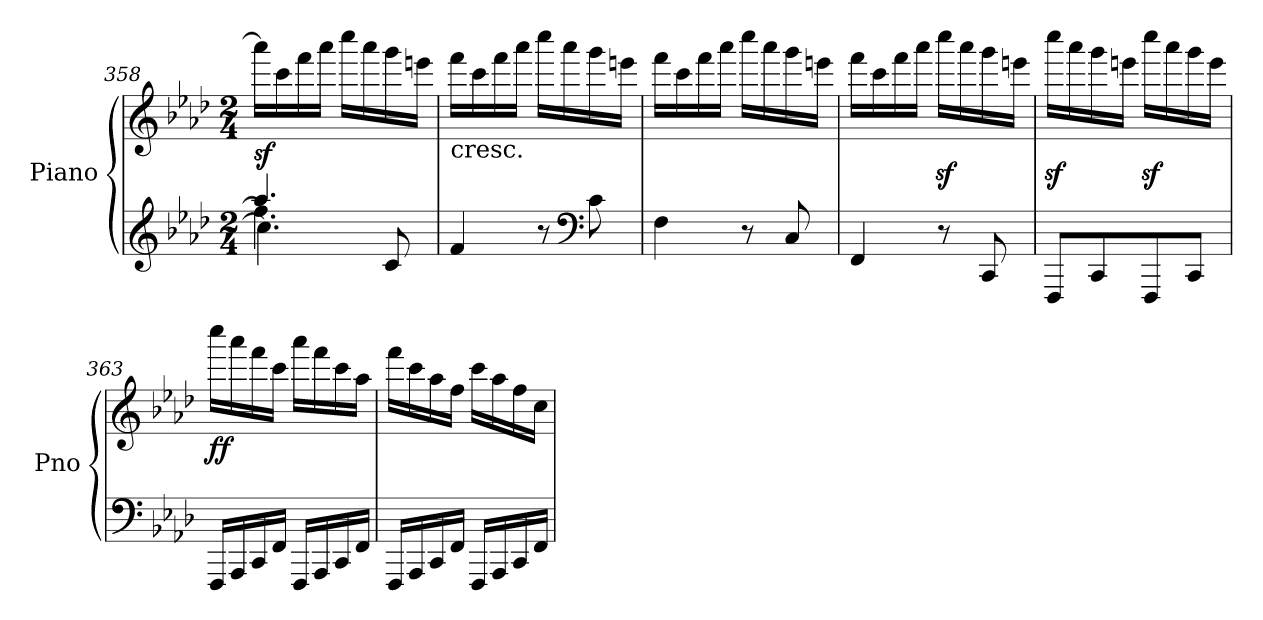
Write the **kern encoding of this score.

**kern	**kern	**dynam
*part1	*part1	*part1
*staff2	*staff1	*staff1/2
*I"Piano	*	*
*I'Pno	*	*
*clefG2	*clefG2	*
*k[b-e-a-d-]	*k[b-e-a-d-]	*
*A-:	*A-:	*
*M2/4	*M2/4	*
=358	=358	=358
*^	*	*
*	*^	*	*
!	!	!	!	!LO:DY:a=2
4.ff\]	4.cc\]	4.aa-/	16aaa-\LL]	sf
.	.	.	16ccc\	.
.	.	.	16fff\	.
.	.	.	16aaa-\JJ	.
.	.	.	16cccc\LL	.
.	.	.	16aaa-\	.
8c/	8ryy	8ryy	16ggg\	.
.	.	.	16eeen\JJ	.
*v	*v	*v	*	*
=359	=359	=359
!	!LO:TX:b:t=cresc.	!
4f/	16fff\LL	.
.	16ccc\	.
.	16fff\	.
.	16aaa-\JJ	.
8r	16cccc\LL	.
.	16aaa-\	.
*clefF4	*	*
8c\	16ggg\	.
.	16eeen\JJ	.
=360	=360	=360
4F\	16fff\LL	.
.	16ccc\	.
.	16fff\	.
.	16aaa-\JJ	.
8r	16cccc\LL	.
.	16aaa-\	.
8C/	16ggg\	.
.	16eeen\JJ	.
=361	=361	=361
4FF/	16fff\LL	.
.	16ccc\	.
.	16fff\	.
.	16aaa-\JJ	.
8r	16ccccz<\LL	.
.	16aaa-\	.
8CC/	16ggg\	.
.	16eeen\JJ	.
!!LO:PB:g=z
=362	=362	=362
8FFF/L	16ccccz<\LL	.
.	16aaa-\	.
8CC/	16ggg\	.
.	16eeen\JJ	.
8FFF/	16ccccz<\LL	.
.	16aaa-\	.
8CC/J	16ggg\	.
.	16eee\JJ	.
!!LO:PB:g=z
=363	=363	=363
!	!	!LO:DY:b
16FFF/LL	16cccc\LL	ff
16AAA-/	16aaa-\	.
16CC/	16fff\	.
16FF/JJ	16ccc\JJ	.
16FFF/LL	16aaa-\LL	.
16AAA-/	16fff\	.
16CC/	16ccc\	.
16FF/JJ	16aa-\JJ	.
=364	=364	=364
16FFF/LL	16fff\LL	.
16AAA-/	16ccc\	.
16CC/	16aa-\	.
16FF/JJ	16ff\JJ	.
16FFF/LL	16ccc\LL	.
16AAA-/	16aa-\	.
16CC/	16ff\	.
16FF/JJ	16cc\JJ	.
=	=	=
*-	*-	*-
